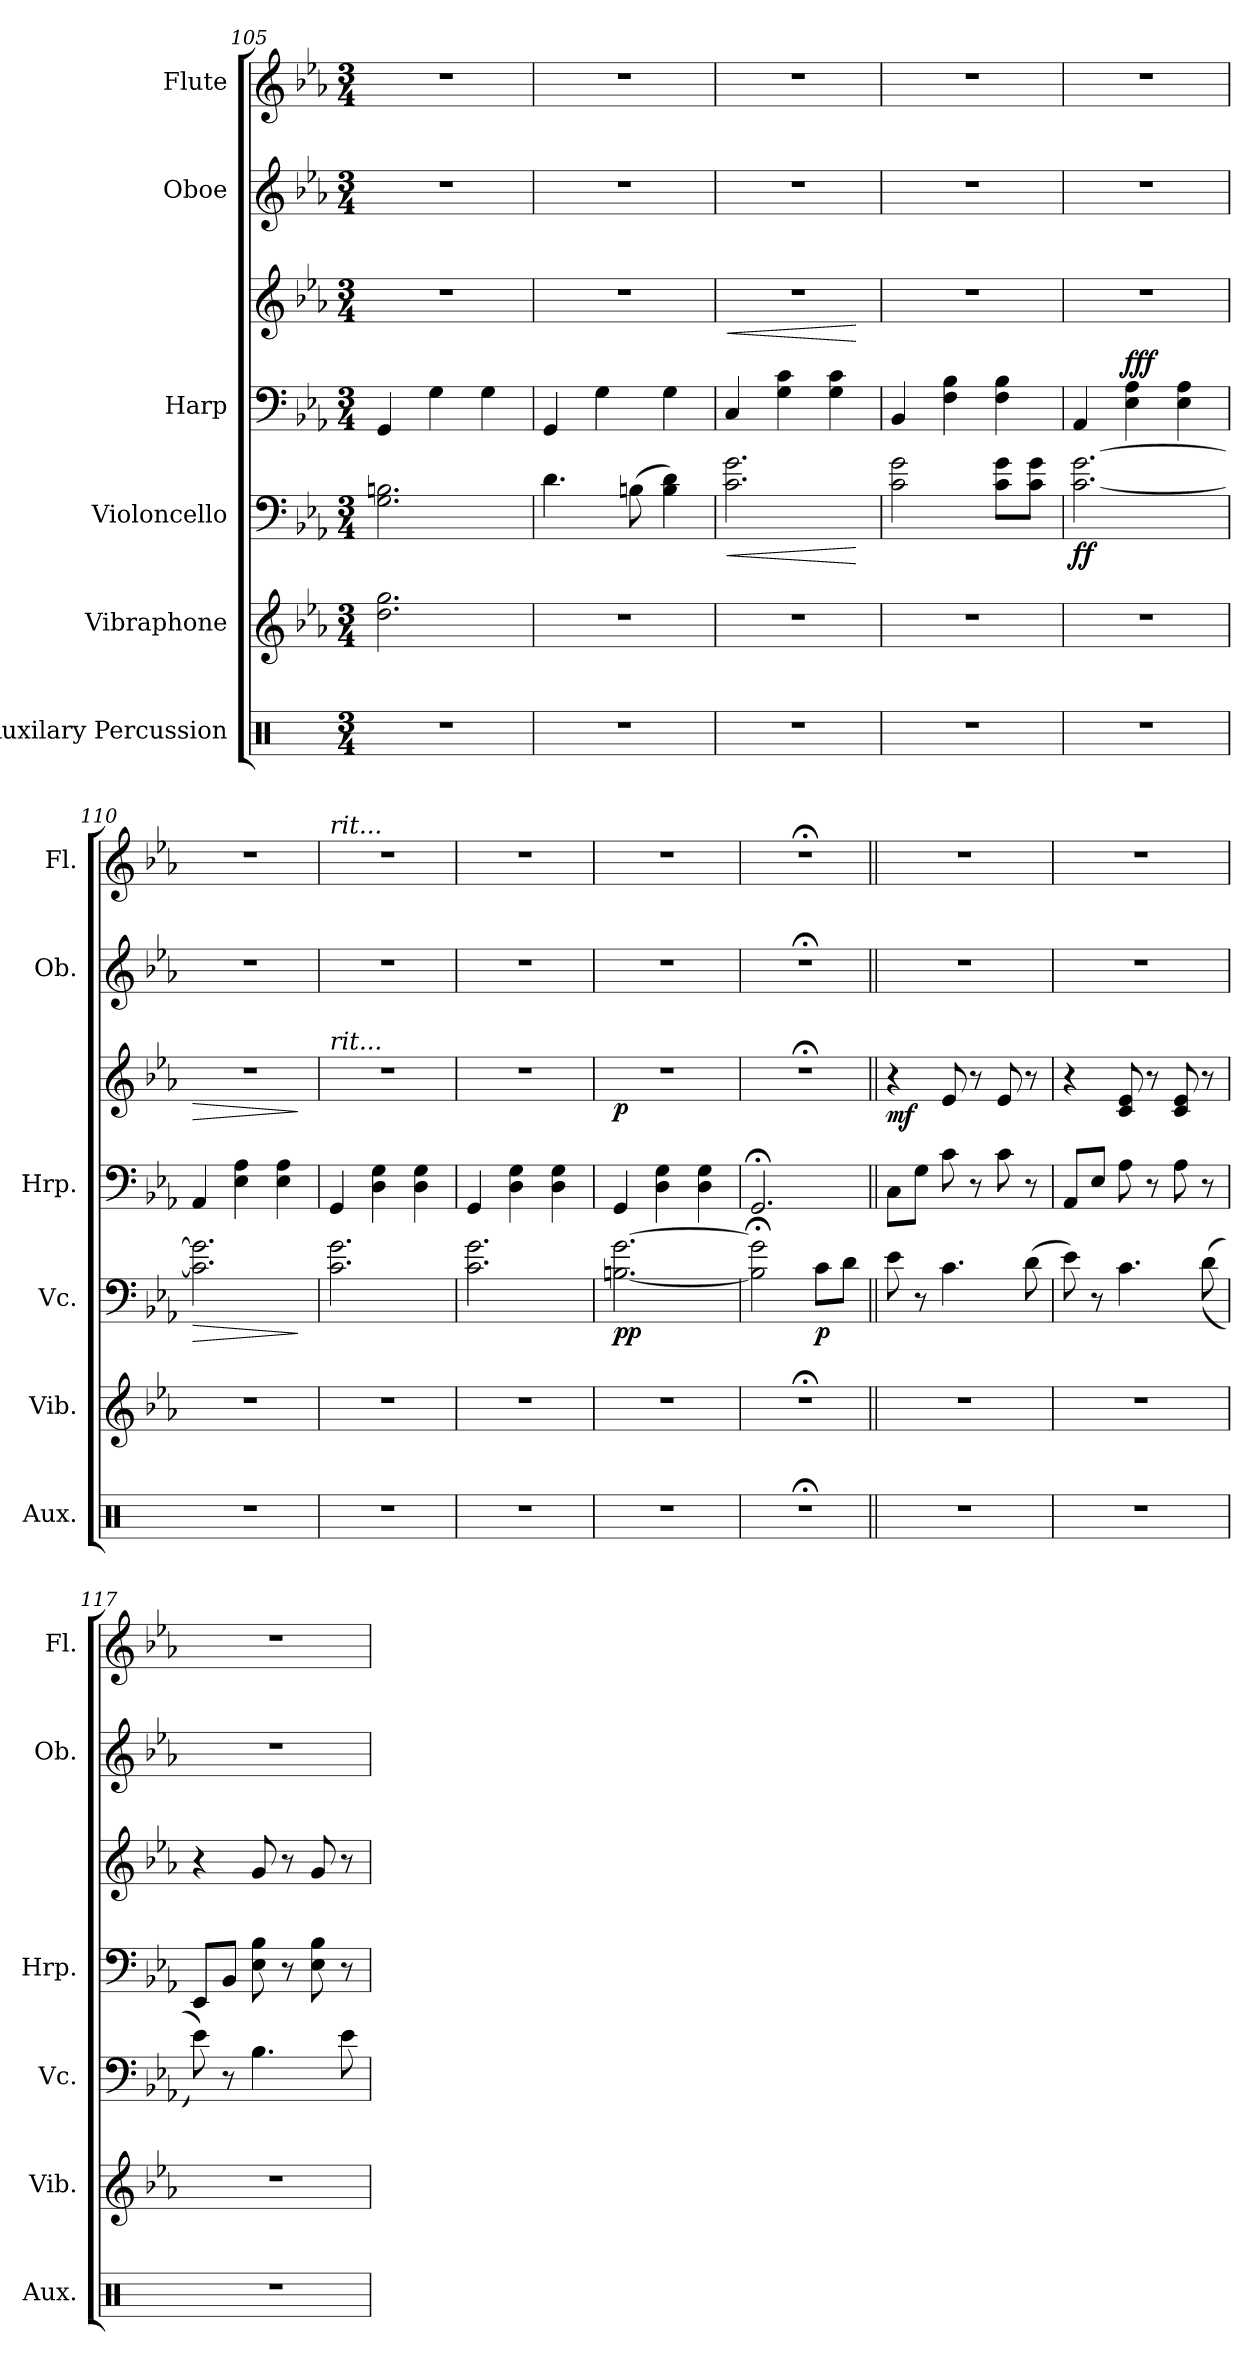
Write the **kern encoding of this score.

**kern	**kern	**kern	**dynam	**kern	**kern	**dynam	**kern	**kern
*part6	*part5	*part4	*part4	*part3	*part3	*part3	*part2	*part1
*staff7	*staff6	*staff5	*staff5	*staff4	*staff3	*staff3/4	*staff2	*staff1
*I"Auxilary Percussion	*I"Vibraphone	*I"Violoncello	*	*I"Harp	*	*	*I"Oboe	*I"Flute
*I'Aux.	*I'Vib.	*I'Vc.	*	*I'Hrp.	*	*	*I'Ob.	*I'Fl.
*clefX	*clefG2	*clefF4	*	*clefF4	*clefG2	*	*clefG2	*clefG2
*k[]	*k[b-e-a-]	*k[b-e-a-]	*	*k[b-e-a-]	*k[b-e-a-]	*	*k[b-e-a-]	*k[b-e-a-]
*M3/4	*M3/4	*M3/4	*	*M3/4	*M3/4	*	*M3/4	*M3/4
=105	=105	=105	=105	=105	=105	=105	=105	=105
2.r	2.dd\ 2.gg\	2.G\ 2.Bn\	.	4GG/	2.r	.	2.r	2.r
.	.	.	.	4G\	.	.	.	.
.	.	.	.	4G\	.	.	.	.
=106	=106	=106	=106	=106	=106	=106	=106	=106
2.r	2.r	4.d\	.	4GG/	2.r	.	2.r	2.r
.	.	.	.	4G\	.	.	.	.
.	.	(8Bn\	.	.	.	.	.	.
.	.	4B\ 4d\)	.	4G\	.	.	.	.
!!LO:PB:g=z
=107	=107	=107	=107	=107	=107	=107	=107	=107
!	!	!	!LO:HP:b	!	!	!LO:HP:b	!	!
2.r	2.r	2.c\ 2.g\	<	4C/	2.r	<	2.r	2.r
.	.	.	.	4G\ 4c\	.	.	.	.
.	.	.	.	4G\ 4c\	.	.	.	.
.	.	.	[	.	.	[	.	.
=108	=108	=108	=108	=108	=108	=108	=108	=108
2.r	2.r	2c\ 2g\	.	4BB-/	2.r	.	2.r	2.r
.	.	.	.	4F\ 4B-\	.	.	.	.
.	.	8c\ 8g\L	.	4F\ 4B-\	.	.	.	.
.	.	8c\ 8g\J	.	.	.	.	.	.
=109	=109	=109	=109	=109	=109	=109	=109	=109
!	!	!	!LO:DY:b	!	!	!	!	!
2.r	2.r	[2.c\ [2.g\	ff	4AA-/	2.r	.	2.r	2.r
!	!	!	!	!	!	!LO:DY:a=2	!	!
.	.	.	.	4E-\ 4A-\	.	fff	.	.
.	.	.	.	4E-\ 4A-\	.	.	.	.
=110	=110	=110	=110	=110	=110	=110	=110	=110
!	!	!	!LO:HP:b	!	!	!LO:HP:b	!	!
2.r	2.r	2.c\] 2.g\]	>	4AA-/	2.r	>	2.r	2.r
.	.	.	.	4E-\ 4A-\	.	.	.	.
.	.	.	.	4E-\ 4A-\	.	.	.	.
.	.	.	]	.	.	]	.	.
=111	=111	=111	=111	=111	=111	=111	=111	=111
*	*	*	*	*	*	*	*	*MM80
!	!	!	!	!	!	!	!	!LO:TX:a:i:t=rit...
!	!	!	!	!	!LO:TX:a:i:t=rit...	!	!	!
2.r	2.r	2.c\ 2.g\	.	4GG/	2.r	.	2.r	2.r
.	.	.	.	4D\ 4G\	.	.	.	.
.	.	.	.	4D\ 4G\	.	.	.	.
=112	=112	=112	=112	=112	=112	=112	=112	=112
*	*	*	*	*	*	*	*	*MM70
2.r	2.r	2.c\ 2.g\	.	4GG/	2.r	.	2.r	2.r
.	.	.	.	4D\ 4G\	.	.	.	.
.	.	.	.	4D\ 4G\	.	.	.	.
=113	=113	=113	=113	=113	=113	=113	=113	=113
*	*	*	*	*	*	*	*	*MM60
!	!	!	!LO:DY:b	!	!	!LO:DY:b	!	!
2.r	2.r	[2.Bn\ [2.g\	pp	4GG/	2.r	p	2.r	2.r
.	.	.	.	4D\ 4G\	.	.	.	.
.	.	.	.	4D\ 4G\	.	.	.	.
=114	=114	=114	=114	=114	=114	=114	=114	=114
2.r;<	2.r;<	2B\];< 2g\];<	.	2.GG;</	2.r;<	.	2.r;<	2.r;<
!	!	!	!LO:DY:b	!	!	!	!	!
.	.	8c\L	p	.	.	.	.	.
.	.	8d\J	.	.	.	.	.	.
!!LO:PB:g=z
=115||	=115||	=115||	=115||	=115||	=115||	=115||	=115||	=115||
!!LO:REH:place=s1:a:B:fs=14:t=E
*	*	*	*	*	*	*	*	*MM110
!	!	!	!	!	!	!LO:DY:b	!	!
2.r	2.r	8e-\	.	8C\L	4r	mf	2.r	2.r
.	.	8r	.	8G\J	.	.	.	.
.	.	4.c\	.	8c\	8e-/	.	.	.
.	.	.	.	8r	8r	.	.	.
.	.	.	.	8c\	8e-/	.	.	.
.	.	(8d\	.	8r	8r	.	.	.
=116	=116	=116	=116	=116	=116	=116	=116	=116
2.r	2.r	8e-\)	.	8AA-/L	4r	.	2.r	2.r
.	.	8r	.	8E-/J	.	.	.	.
.	.	4.c\	.	8A-\	8c/ 8e-/	.	.	.
.	.	.	.	8r	8r	.	.	.
.	.	.	.	8A-\	8c/ 8e-/	.	.	.
.	.	((8d\	.	8r	8r	.	.	.
=117	=117	=117	=117	=117	=117	=117	=117	=117
2.r	2.r	8e-\))	.	8EE-/L	4r	.	2.r	2.r
.	.	8r	.	8BB-/J	.	.	.	.
.	.	4.B-\	.	8E-\ 8B-\	8g/	.	.	.
.	.	.	.	8r	8r	.	.	.
.	.	.	.	8E-\ 8B-\	8g/	.	.	.
.	.	8e-\	.	8r	8r	.	.	.
=	=	=	=	=	=	=	=	=
*-	*-	*-	*-	*-	*-	*-	*-	*-
